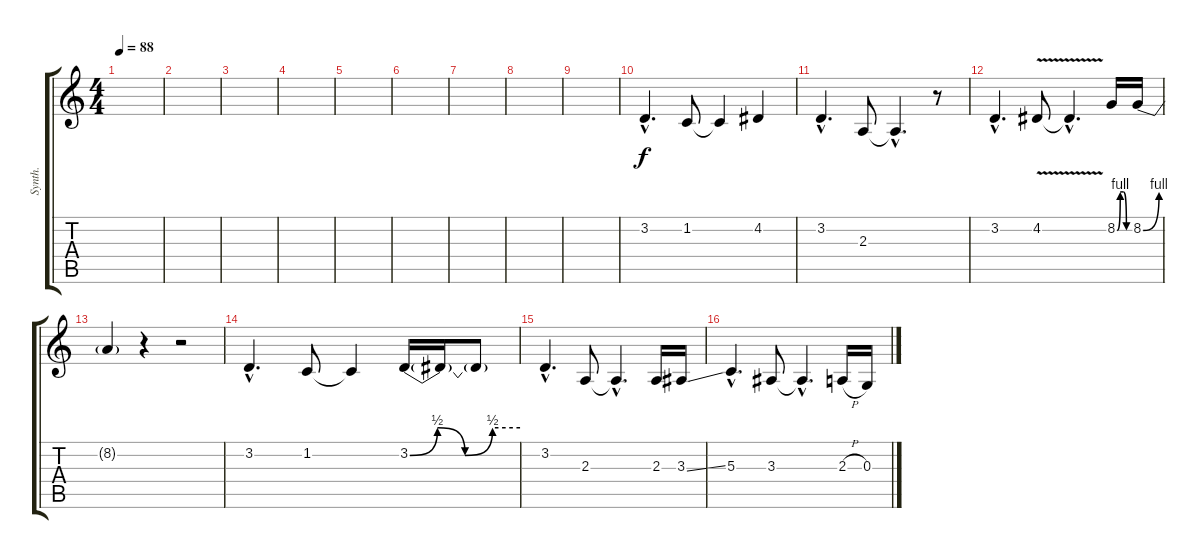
\track ("Synth." "Synth.") {instrument sitar}
\staff {score tabs}
\tuning (E4 B3 G3 D3 A2 E2) {hide}
\ts (4 4)
\tempo 88
\clef g2
\ks c
|
|
|
|
|
|
|
|
|
3.2{hac}.4{d} 1.2.8 1.2{t}.4 4.2.4 |
3.2{hac}.4{d} 2.3.8 2.3{hac t}.4{d} r.8 |
3.2{hac}.4{d} 4.2{v}.8 4.2{hac t}.4{d} 8.2{be (custom 0 0 15 4 30 4 45 0 60 0)}.16 8.2{be (bend 0 0 60 4)}.16 |
8.2{t}.4 r.4 r.2 |
3.2{hac}.4{d} 1.2.8 1.2{t}.4 3.2{be (custom 0 0 15 2 30 0 45 2 60 2)}.16 3.2{t}.16 3.2{t}.8 |
3.2{hac}.4{d} 2.3.8 2.3{hac t}.4{d} 2.3.16 3.3{ss}.16 |
5.3{hac}.4{d} 3.3.8 3.3{hac t}.4{d} 2.3{h}.16 0.3.16
